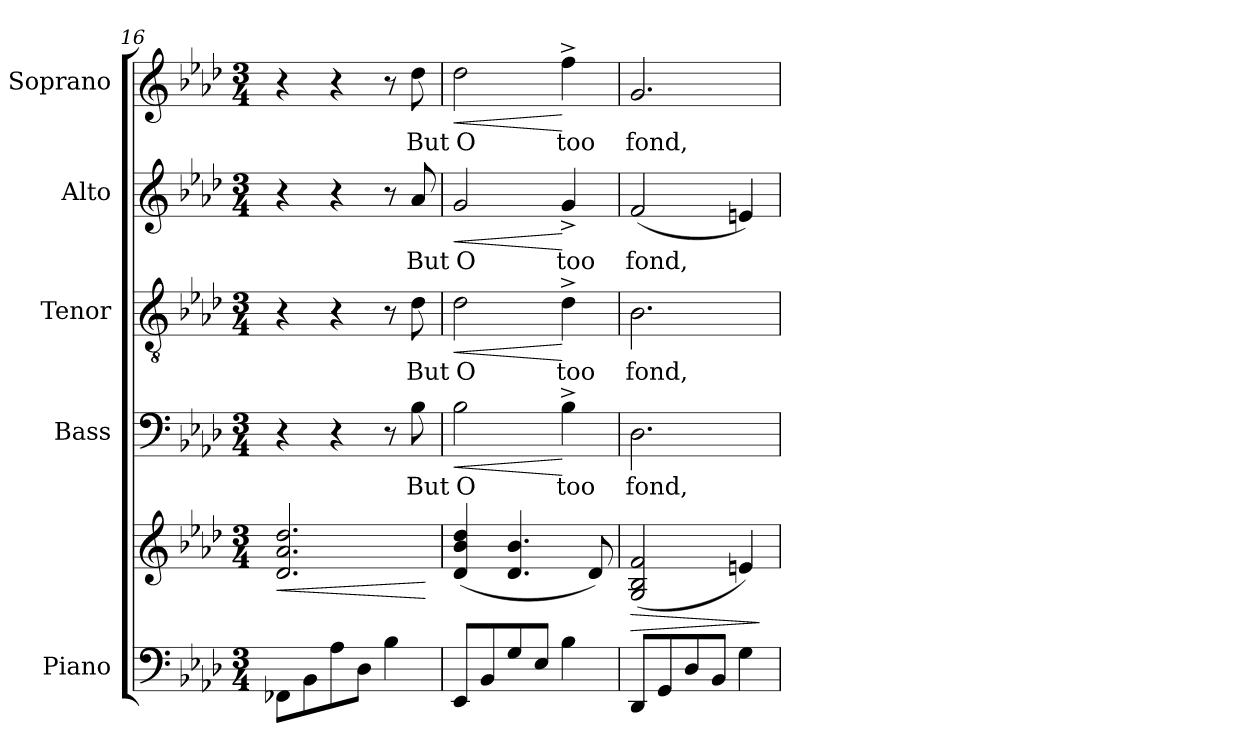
**kern	**kern	**dynam	**kern	**text	**dynam	**kern	**text	**dynam	**kern	**text	**dynam	**kern	**text	**dynam
*part5	*part5	*part5	*part4	*part4	*part4	*part3	*part3	*part3	*part2	*part2	*part2	*part1	*part1	*part1
*staff6	*staff5	*staff5/6	*staff4	*staff4	*staff4	*staff3	*staff3	*staff3	*staff2	*staff2	*staff2	*staff1	*staff1	*staff1
*I"Piano	*	*	*I"Bass	*	*	*I"Tenor	*	*	*I"Alto	*	*	*I"Soprano	*	*
*I'Pno.	*	*	*I'B.	*	*	*I'T.	*	*	*I'A.	*	*	*I'S.	*	*
!!LO:LB:g=z
*clefF4	*clefG2	*	*clefF4	*	*	*clefGv2	*	*	*clefG2	*	*	*clefG2	*	*
*k[b-e-a-d-]	*k[b-e-a-d-]	*	*k[b-e-a-d-]	*	*	*k[b-e-a-d-]	*	*	*k[b-e-a-d-]	*	*	*k[b-e-a-d-]	*	*
*M3/4	*M3/4	*	*M3/4	*	*	*M3/4	*	*	*M3/4	*	*	*M3/4	*	*
=16	=16	=16	=16	=16	=16	=16	=16	=16	=16	=16	=16	=16	=16	=16
!	!	!LO:HP:b	!	!	!	!	!	!	!	!	!	!	!	!
8FF-X\L	2.d-/ 2.a-/ 2.dd-/	<	4r	.	.	4r	.	.	4r	.	.	4r	.	.
8BB-\	.	.	.	.	.	.	.	.	.	.	.	.	.	.
8A-\	.	.	4r	.	.	4r	.	.	4r	.	.	4r	.	.
8D-\J	.	.	.	.	.	.	.	.	.	.	.	.	.	.
4B-\	.	.	8r	.	.	8r	.	.	8r	.	.	8r	.	.
!	!	!	!	!LO:LY:b	!	!	!LO:LY:b	!	!	!LO:LY:b	!	!	!LO:LY:b	!
.	.	.	8B-\	But	.	8d-\	But	.	8a-/	But	.	8dd-\	But	.
.	.	[	.	.	.	.	.	.	.	.	.	.	.	.
!!LO:PB:g=z
=17	=17	=17	=17	=17	=17	=17	=17	=17	=17	=17	=17	=17	=17	=17
!	!	!	!	!LO:LY:b	!LO:HP:b	!	!LO:LY:b	!LO:HP:b	!	!LO:LY:b	!LO:HP:b	!	!LO:LY:b	!LO:HP:b
8EE-/L	(>4d-/ 4b-/ 4dd-/	.	2B-\	O	<	2d-\	O	<	2g/	O	<	2dd-\	O	<
8BB-/	.	.	.	.	.	.	.	.	.	.	.	.	.	.
8G/	4.d-/ 4.b-/	.	.	.	.	.	.	.	.	.	.	.	.	.
8E-/J	.	.	.	.	.	.	.	.	.	.	.	.	.	.
!	!	!	!	!LO:LY:b	!	!	!LO:LY:b	!	!	!LO:LY:b	!	!	!LO:LY:b	!
4B-\	.	.	4B-^\	too	[	4d-^\	too	[	4g^>/	too	[	4ff^\	too	[
.	8d-/)	.	.	.	.	.	.	.	.	.	.	.	.	.
=18	=18	=18	=18	=18	=18	=18	=18	=18	=18	=18	=18	=18	=18	=18
!	!	!LO:HP:b	!	!LO:LY:b	!	!	!LO:LY:b	!	!	!LO:LY:b	!	!	!LO:LY:b	!
8DD-/L	(>2G/ 2B-/ 2f/	>	2.D-\	fond,	.	2.B-\	fond,	.	(2f/	fond,	.	2.g/	fond,	.
8GG/	.	.	.	.	.	.	.	.	.	.	.	.	.	.
8D-/	.	.	.	.	.	.	.	.	.	.	.	.	.	.
8BB-/J	.	.	.	.	.	.	.	.	.	.	.	.	.	.
4G\	4en/)	.	.	.	.	.	.	.	4en/)	.	.	.	.	.
.	.	]	.	.	.	.	.	.	.	.	.	.	.	.
=	=	=	=	=	=	=	=	=	=	=	=	=	=	=
*-	*-	*-	*-	*-	*-	*-	*-	*-	*-	*-	*-	*-	*-	*-
